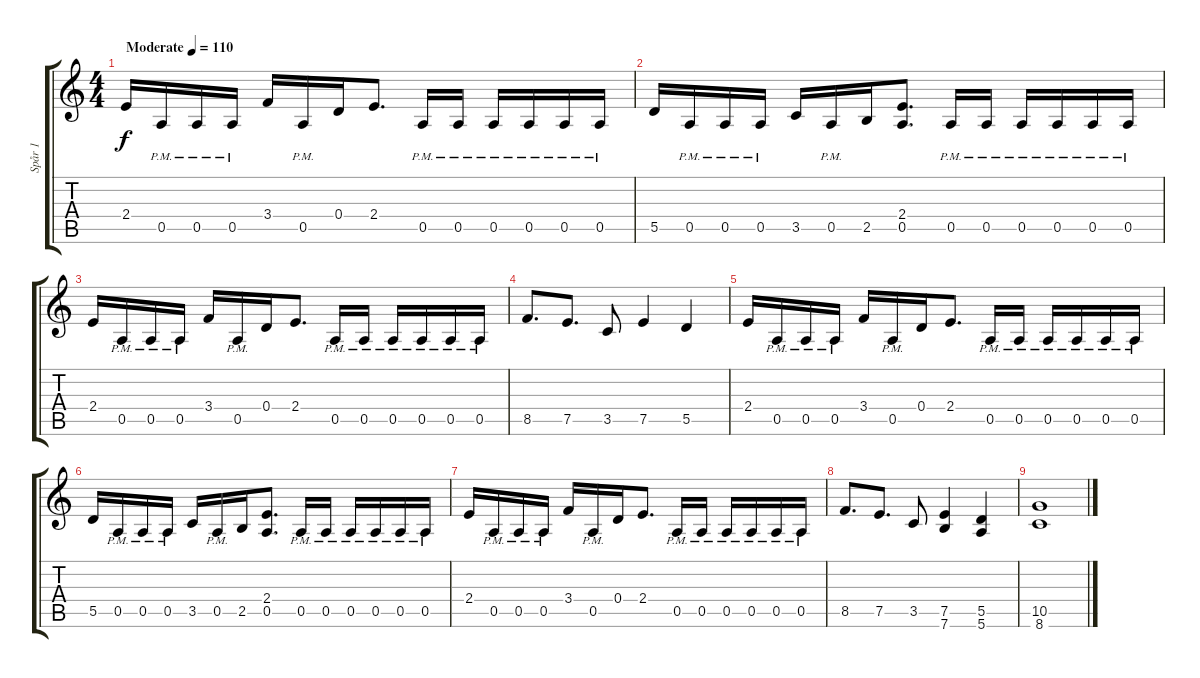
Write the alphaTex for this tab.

\track ("Spår 1" "Spår 1") {instrument distortionguitar}
\staff {score tabs}
\tuning (E4 B3 G3 D3 A2 E2) {hide}
\ts (4 4)
\tempo (110 "Moderate")
\clef g2
\ks c
2.4.16{dy f instrument distortionguitar} 0.5{pm}.16 0.5{pm}.16 0.5{pm}.16 3.4.16 0.5{pm}.16 0.4.16 2.4.8{d} 0.5{pm}.16 0.5{pm}.16 0.5{pm}.16 0.5{pm}.16 0.5{pm}.16 0.5{pm}.16 |
5.5.16 0.5{pm}.16 0.5{pm}.16 0.5{pm}.16 3.5.16 0.5{pm}.16 2.5.16 (2.4 0.5).8{d} 0.5{pm}.16 0.5{pm}.16 0.5{pm}.16 0.5{pm}.16 0.5{pm}.16 0.5{pm}.16 |
2.4.16 0.5{pm}.16 0.5{pm}.16 0.5{pm}.16 3.4.16 0.5{pm}.16 0.4.16 2.4.8{d} 0.5{pm}.16 0.5{pm}.16 0.5{pm}.16 0.5{pm}.16 0.5{pm}.16 0.5{pm}.16 |
8.5.8{d} 7.5.8{d} 3.5.8 7.5.4 5.5.4 |
2.4.16 0.5{pm}.16 0.5{pm}.16 0.5{pm}.16 3.4.16 0.5{pm}.16 0.4.16 2.4.8{d} 0.5{pm}.16 0.5{pm}.16 0.5{pm}.16 0.5{pm}.16 0.5{pm}.16 0.5{pm}.16 |
5.5.16 0.5{pm}.16 0.5{pm}.16 0.5{pm}.16 3.5.16 0.5{pm}.16 2.5.16 (2.4 0.5).8{d} 0.5{pm}.16 0.5{pm}.16 0.5{pm}.16 0.5{pm}.16 0.5{pm}.16 0.5{pm}.16 |
2.4.16 0.5{pm}.16 0.5{pm}.16 0.5{pm}.16 3.4.16 0.5{pm}.16 0.4.16 2.4.8{d} 0.5{pm}.16 0.5{pm}.16 0.5{pm}.16 0.5{pm}.16 0.5{pm}.16 0.5{pm}.16 |
8.5.8{d} 7.5.8{d} 3.5.8 (7.5 7.6).4 (5.5 5.6).4 |
(10.5 8.6).1
